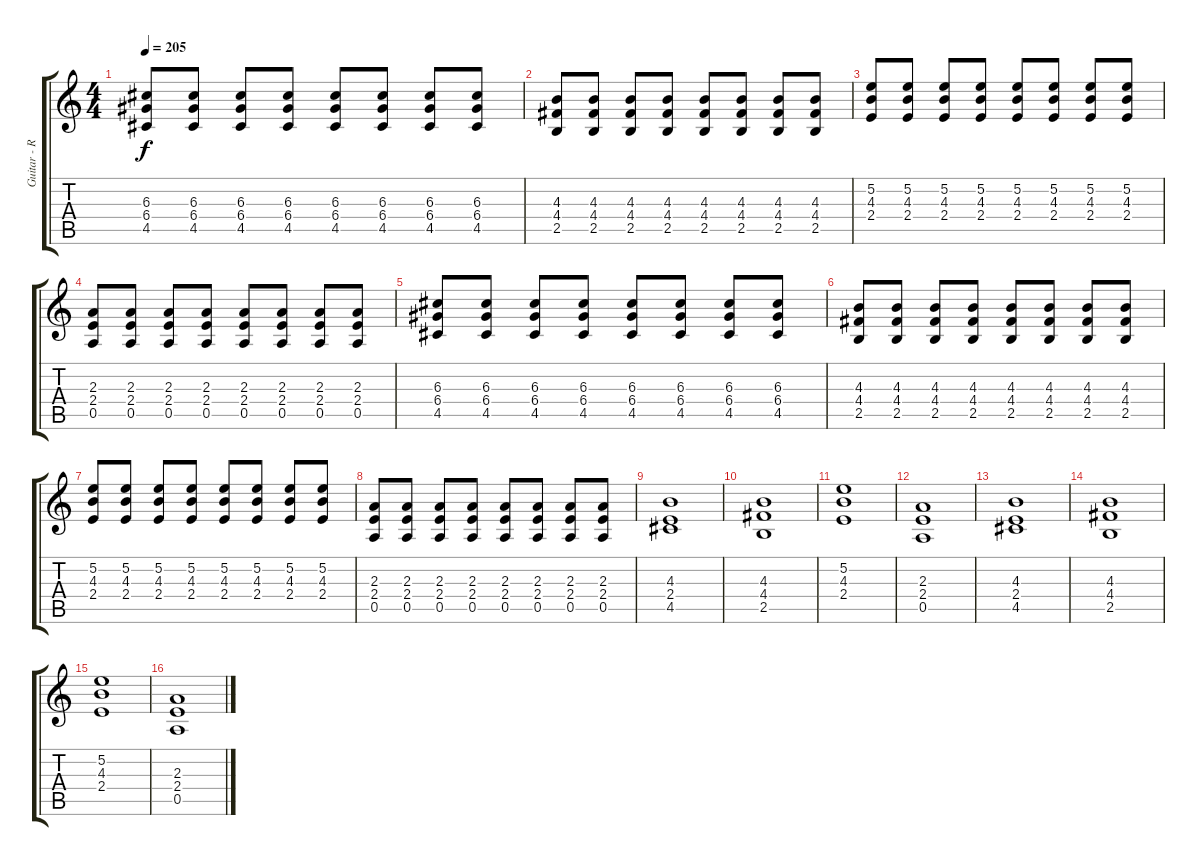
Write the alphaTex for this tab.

\track ("Guitar - Rythem" "Guitar - R") {instrument distortionguitar}
\staff {score tabs}
\tuning (E4 B3 G3 D3 A2 E2) {hide}
\ts (4 4)
\tempo 205
\clef g2
\ks c
(6.3 6.4 4.5).8{dy f} (6.3 6.4 4.5).8 (6.3 6.4 4.5).8 (6.3 6.4 4.5).8 (6.3 6.4 4.5).8 (6.3 6.4 4.5).8 (6.3 6.4 4.5).8 (6.3 6.4 4.5).8 |
(4.3 4.4 2.5).8 (4.3 4.4 2.5).8 (4.3 4.4 2.5).8 (4.3 4.4 2.5).8 (4.3 4.4 2.5).8 (4.3 4.4 2.5).8 (4.3 4.4 2.5).8 (4.3 4.4 2.5).8 |
(5.2 4.3 2.4).8 (5.2 4.3 2.4).8 (5.2 4.3 2.4).8 (5.2 4.3 2.4).8 (5.2 4.3 2.4).8 (5.2 4.3 2.4).8 (5.2 4.3 2.4).8 (5.2 4.3 2.4).8 |
(2.3 2.4 0.5).8 (2.3 2.4 0.5).8 (2.3 2.4 0.5).8 (2.3 2.4 0.5).8 (2.3 2.4 0.5).8 (2.3 2.4 0.5).8 (2.3 2.4 0.5).8 (2.3 2.4 0.5).8 |
(6.3 6.4 4.5).8 (6.3 6.4 4.5).8 (6.3 6.4 4.5).8 (6.3 6.4 4.5).8 (6.3 6.4 4.5).8 (6.3 6.4 4.5).8 (6.3 6.4 4.5).8 (6.3 6.4 4.5).8 |
(4.3 4.4 2.5).8 (4.3 4.4 2.5).8 (4.3 4.4 2.5).8 (4.3 4.4 2.5).8 (4.3 4.4 2.5).8 (4.3 4.4 2.5).8 (4.3 4.4 2.5).8 (4.3 4.4 2.5).8 |
(5.2 4.3 2.4).8 (5.2 4.3 2.4).8 (5.2 4.3 2.4).8 (5.2 4.3 2.4).8 (5.2 4.3 2.4).8 (5.2 4.3 2.4).8 (5.2 4.3 2.4).8 (5.2 4.3 2.4).8 |
(2.3 2.4 0.5).8 (2.3 2.4 0.5).8 (2.3 2.4 0.5).8 (2.3 2.4 0.5).8 (2.3 2.4 0.5).8 (2.3 2.4 0.5).8 (2.3 2.4 0.5).8 (2.3 2.4 0.5).8 |
(4.3 2.4 4.5).1{instrument acousticgrandpiano} |
(4.3 4.4 2.5).1 |
(5.2 4.3 2.4).1 |
(2.3 2.4 0.5).1 |
(4.3 2.4 4.5).1 |
(4.3 4.4 2.5).1 |
(5.2 4.3 2.4).1 |
(2.3 2.4 0.5).1
